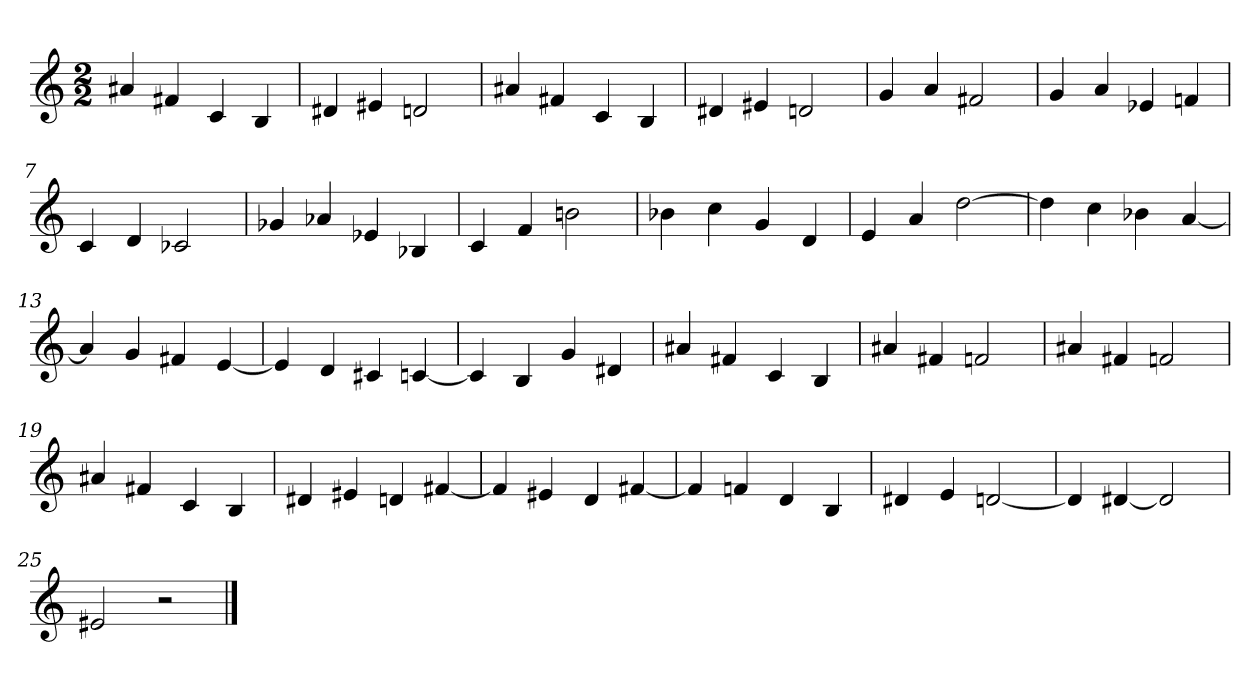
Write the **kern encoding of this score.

**kern
*part1
*staff1
*clefG2
*k[]
*a:
*M2/2
=1
4a#X/
4f#X/
4c/
4B/
=2
4d#X/
4e#X/
2dn/
=3
4a#X/
4f#X/
4c/
4B/
=4
4d#X/
4e#X/
2dn/
=5
4g/
4a/
2f#X/
=6
4g/
4a/
4e-X/
4fn/
=7
4c/
4d/
2c-X/
=8
4g-X/
4a-X/
4e-X/
4B-X/
=9
4c/
4f/
2bn\
=10
4b-X\
4cc\
4g/
4d/
=11
4e/
4a/
[2dd\
=12
4dd\]
4cc\
4b-X\
[4a/
=13
4a/]
4g/
4f#X/
[4e/
=14
4e/]
4d/
4c#X/
[4cn/
=15
4c/]
4B/
4g/
4d#X/
=16
4a#X/
4f#X/
4c/
4B/
=17
4a#X/
4f#X/
2fn/
=18
4a#X/
4f#X/
2fn/
=19
4a#X/
4f#X/
4c/
4B/
=20
4d#X/
4e#X/
4dn/
[4f#X/
=21
4f#/]
4e#X/
4d/
[4f#X/
=22
4f#/]
4fn/
4d/
4B/
=23
4d#X/
4e/
[2dn/
=24
4d/]
[4d#X/
2d#/]
=25
2e#X/
2r
==
*-
